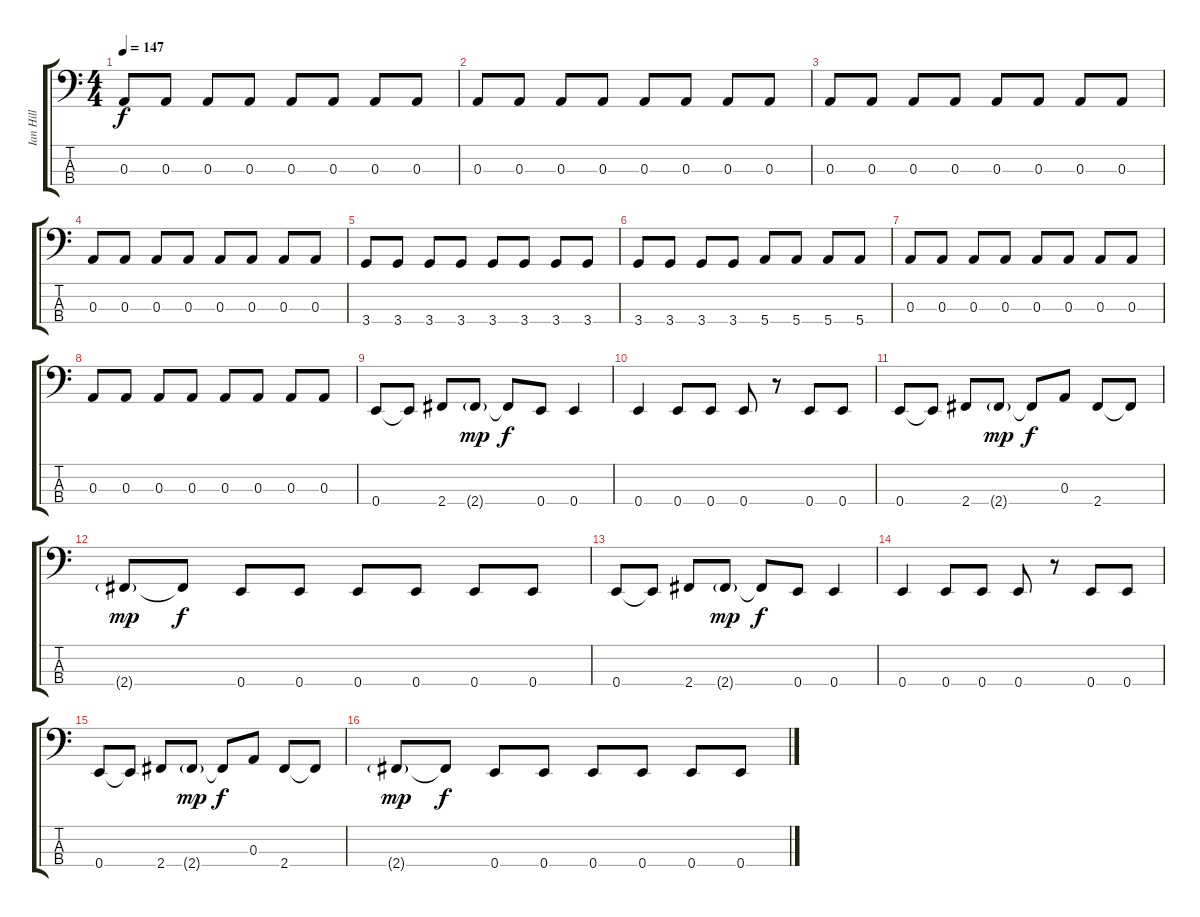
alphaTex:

\track ("Ian Hill" "Ian Hill") {instrument electricbassfinger}
\staff {score tabs}
\tuning (G2 D2 A1 E1) {hide}
\ts (4 4)
\tempo 147
\clef f4
\ks c
0.3.8{dy f} 0.3.8 0.3.8 0.3.8 0.3.8 0.3.8 0.3.8 0.3.8 |
0.3.8 0.3.8 0.3.8 0.3.8 0.3.8 0.3.8 0.3.8 0.3.8 |
0.3.8 0.3.8 0.3.8 0.3.8 0.3.8 0.3.8 0.3.8 0.3.8 |
0.3.8 0.3.8 0.3.8 0.3.8 0.3.8 0.3.8 0.3.8 0.3.8 |
3.4.8 3.4.8 3.4.8 3.4.8 3.4.8 3.4.8 3.4.8 3.4.8 |
3.4.8 3.4.8 3.4.8 3.4.8 5.4.8 5.4.8 5.4.8 5.4.8 |
0.3.8 0.3.8 0.3.8 0.3.8 0.3.8 0.3.8 0.3.8 0.3.8 |
0.3.8 0.3.8 0.3.8 0.3.8 0.3.8 0.3.8 0.3.8 0.3.8 |
0.4.8 0.4{t}.8 2.4.8 2.4{g}.8{dy mp} 2.4{t}.8{dy f} 0.4.8 0.4.4 |
0.4.4 0.4.8 0.4.8 0.4.8 r.8 0.4.8 0.4.8 |
0.4.8 0.4{t}.8 2.4.8 2.4{g}.8{dy mp} 2.4{t}.8{dy f} 0.3.8 2.4.8 2.4{t}.8 |
2.4{g}.8{dy mp} 2.4{t}.8{dy f} 0.4.8 0.4.8 0.4.8 0.4.8 0.4.8 0.4.8 |
0.4.8 0.4{t}.8 2.4.8 2.4{g}.8{dy mp} 2.4{t}.8{dy f} 0.4.8 0.4.4 |
0.4.4 0.4.8 0.4.8 0.4.8 r.8 0.4.8 0.4.8 |
0.4.8 0.4{t}.8 2.4.8 2.4{g}.8{dy mp} 2.4{t}.8{dy f} 0.3.8 2.4.8 2.4{t}.8 |
2.4{g}.8{dy mp} 2.4{t}.8{dy f} 0.4.8 0.4.8 0.4.8 0.4.8 0.4.8 0.4.8
